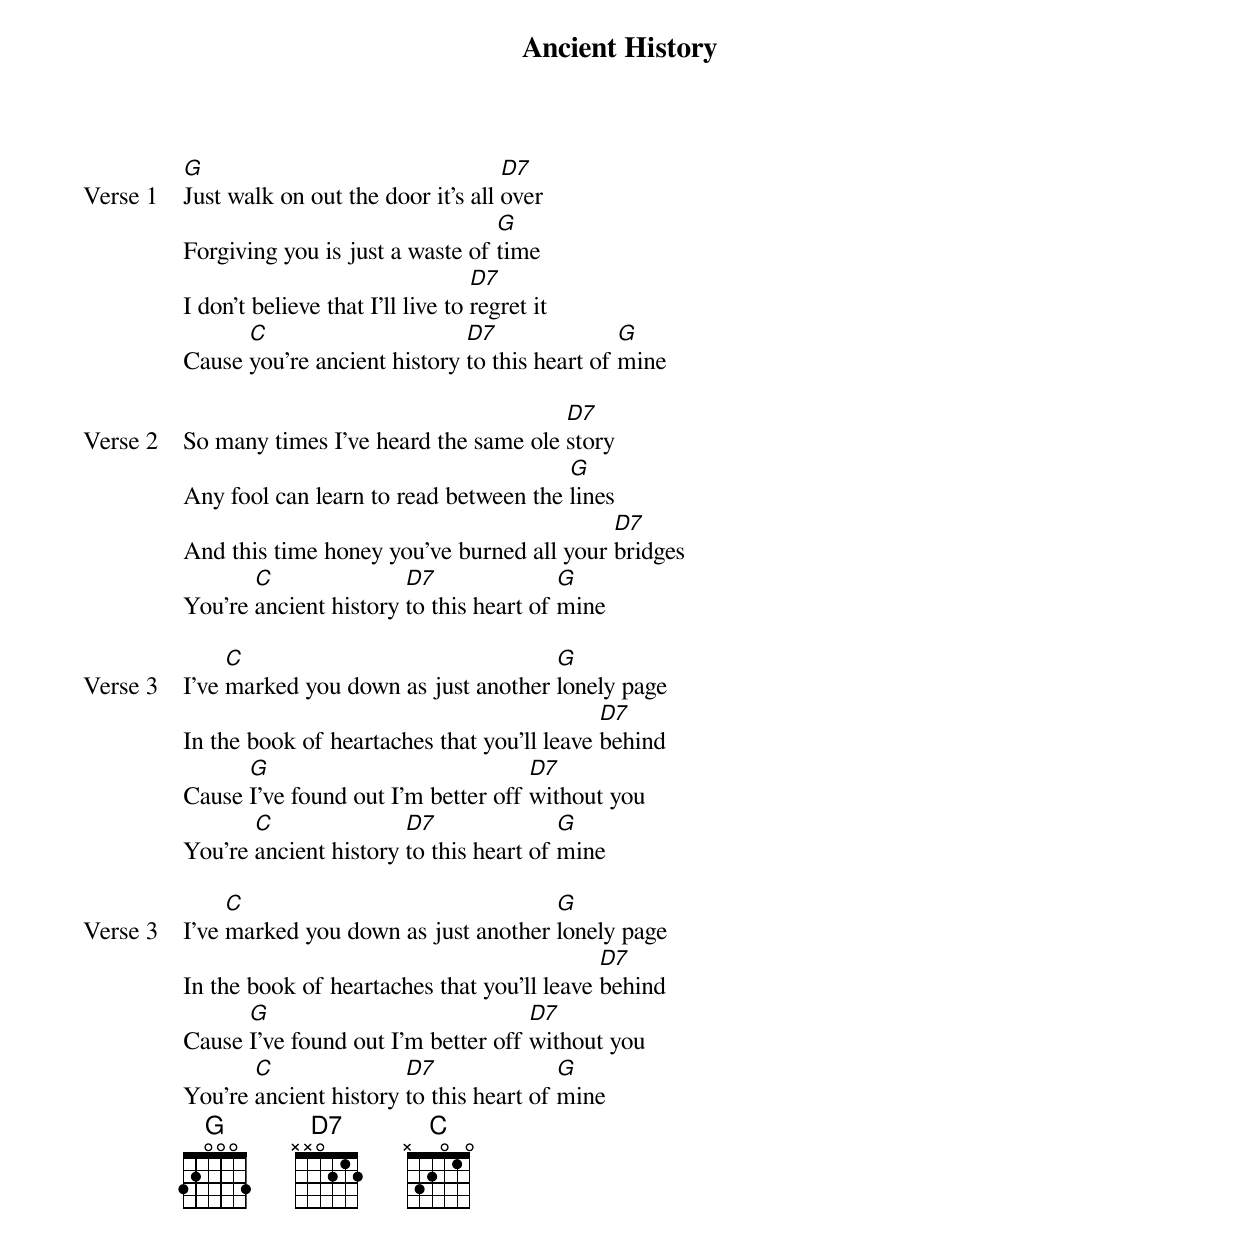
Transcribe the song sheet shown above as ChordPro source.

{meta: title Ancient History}
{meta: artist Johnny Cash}
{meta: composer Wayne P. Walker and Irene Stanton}

{start_of_verse: Verse 1}
[G]Just walk on out the door it's all [D7]over
Forgiving you is just a waste of [G]time
I don't believe that I'll live to [D7]regret it
Cause [C]you're ancient history [D7]to this heart of [G]mine
{end_of_verse}

{start_of_verse: Verse 2}
So many times I've heard the same ole [D7]story
Any fool can learn to read between the [G]lines
And this time honey you've burned all your [D7]bridges
You're [C]ancient history [D7]to this heart of [G]mine
{end_of_verse}

{start_of_verse: Verse 3}
I've [C]marked you down as just another [G]lonely page
In the book of heartaches that you'll leave [D7]behind
Cause [G]I've found out I'm better off [D7]without you
You're [C]ancient history [D7]to this heart of [G]mine
{end_of_verse}

{start_of_verse: Verse 3}
I've [C]marked you down as just another [G]lonely page
In the book of heartaches that you'll leave [D7]behind
Cause [G]I've found out I'm better off [D7]without you
You're [C]ancient history [D7]to this heart of [G]mine
{end_of_verse}
